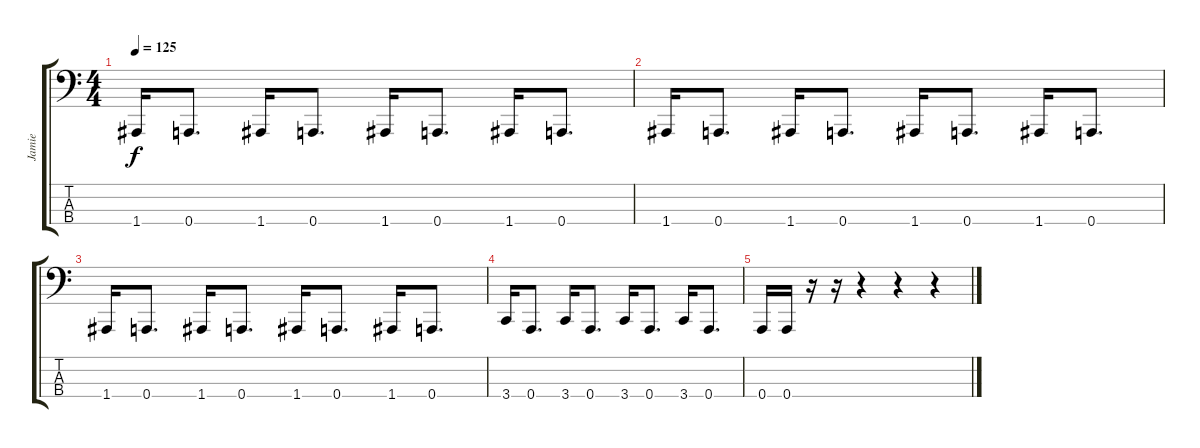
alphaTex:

\track ("Jamie" "Jamie") {instrument electricbasspick}
\staff {score tabs}
\tuning (D2 A1 E1 A0) {hide}
\ts (4 4)
\tempo 125
\clef f4
\ks c
1.4.16{dy f} 0.4.8{d} 1.4.16 0.4.8{d} 1.4.16 0.4.8{d} 1.4.16 0.4.8{d} |
1.4.16 0.4.8{d} 1.4.16 0.4.8{d} 1.4.16 0.4.8{d} 1.4.16 0.4.8{d} |
1.4.16 0.4.8{d} 1.4.16 0.4.8{d} 1.4.16 0.4.8{d} 1.4.16 0.4.8{d} |
3.4.16 0.4.8{d} 3.4.16 0.4.8{d} 3.4.16 0.4.8{d} 3.4.16 0.4.8{d} |
0.4.16 0.4.16 r.16 r.16 r.4 r.4 r.4
